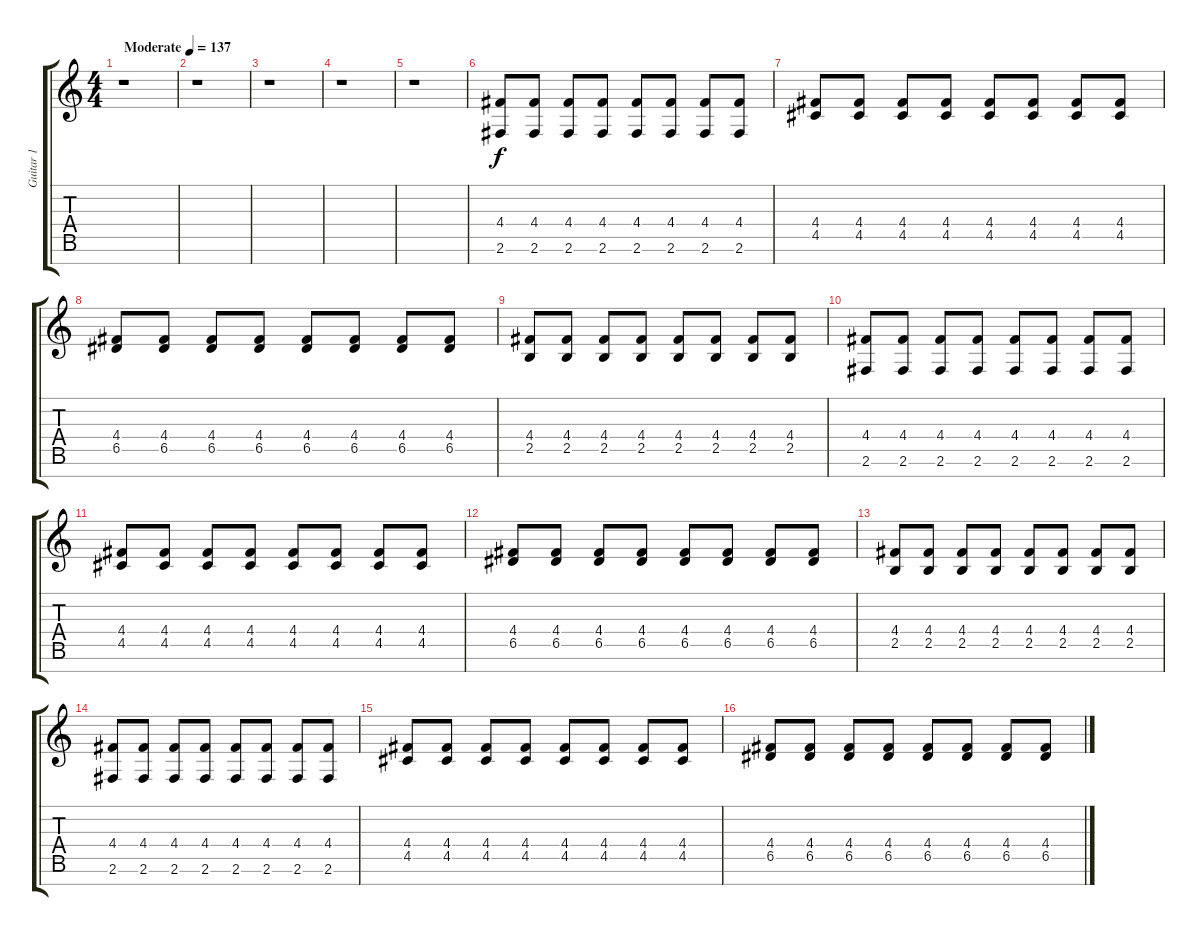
\track ("Guitar 1" "Guitar 1") {instrument electricguitarmuted}
\staff {score tabs}
\tuning (E4 B3 G3 D3 A2 E2 B1) {hide}
\ts (4 4)
\tempo (137 "Moderate")
\clef g2
\ks c
r.1{dy f instrument electricguitarmuted} |
r.1 |
r.1 |
r.1 |
r.1 |
(4.4 2.6).8 (4.4 2.6).8 (4.4 2.6).8 (4.4 2.6).8 (4.4 2.6).8 (4.4 2.6).8 (4.4 2.6).8 (4.4 2.6).8 |
(4.4 4.5).8 (4.4 4.5).8 (4.4 4.5).8 (4.4 4.5).8 (4.4 4.5).8 (4.4 4.5).8 (4.4 4.5).8 (4.4 4.5).8 |
(4.4 6.5).8 (4.4 6.5).8 (4.4 6.5).8 (4.4 6.5).8 (4.4 6.5).8 (4.4 6.5).8 (4.4 6.5).8 (4.4 6.5).8 |
(4.4 2.5).8 (4.4 2.5).8 (4.4 2.5).8 (4.4 2.5).8 (4.4 2.5).8 (4.4 2.5).8 (4.4 2.5).8 (4.4 2.5).8 |
(4.4 2.6).8 (4.4 2.6).8 (4.4 2.6).8 (4.4 2.6).8 (4.4 2.6).8 (4.4 2.6).8 (4.4 2.6).8 (4.4 2.6).8 |
(4.4 4.5).8 (4.4 4.5).8 (4.4 4.5).8 (4.4 4.5).8 (4.4 4.5).8 (4.4 4.5).8 (4.4 4.5).8 (4.4 4.5).8 |
(4.4 6.5).8 (4.4 6.5).8 (4.4 6.5).8 (4.4 6.5).8 (4.4 6.5).8 (4.4 6.5).8 (4.4 6.5).8 (4.4 6.5).8 |
(4.4 2.5).8 (4.4 2.5).8 (4.4 2.5).8 (4.4 2.5).8 (4.4 2.5).8 (4.4 2.5).8 (4.4 2.5).8 (4.4 2.5).8 |
(4.4 2.6).8 (4.4 2.6).8 (4.4 2.6).8 (4.4 2.6).8 (4.4 2.6).8 (4.4 2.6).8 (4.4 2.6).8 (4.4 2.6).8 |
(4.4 4.5).8 (4.4 4.5).8 (4.4 4.5).8 (4.4 4.5).8 (4.4 4.5).8 (4.4 4.5).8 (4.4 4.5).8 (4.4 4.5).8 |
(4.4 6.5).8 (4.4 6.5).8 (4.4 6.5).8 (4.4 6.5).8 (4.4 6.5).8 (4.4 6.5).8 (4.4 6.5).8 (4.4 6.5).8
